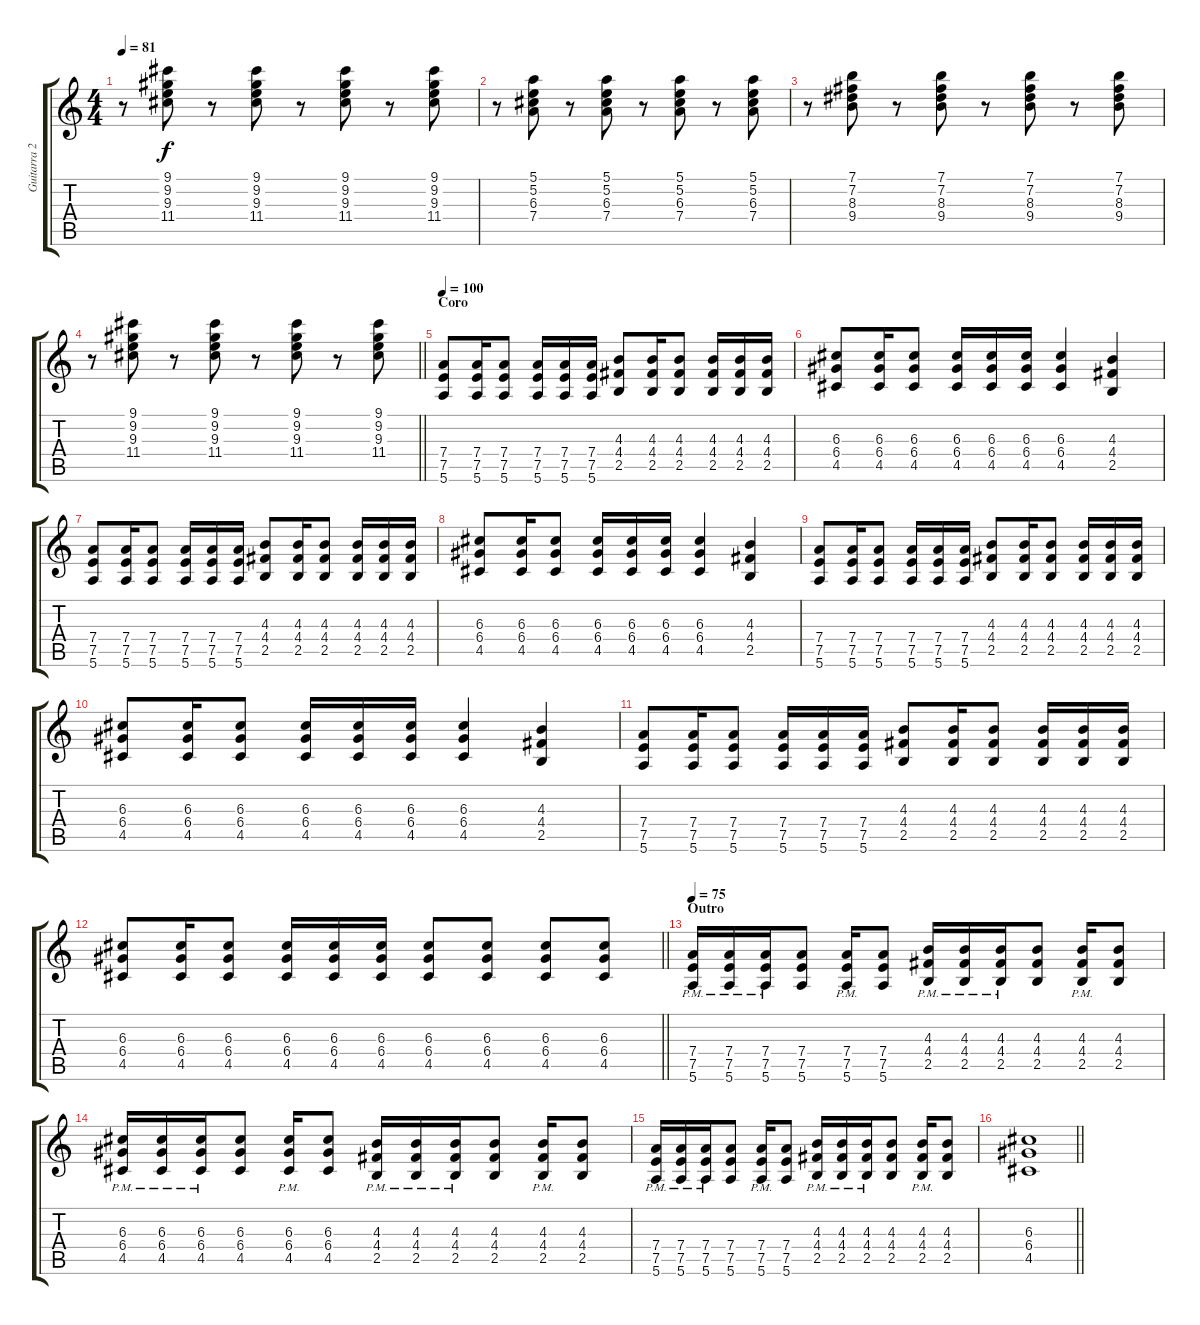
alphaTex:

\track ("Guitarra 2 (Alexis Korfiatis)" "Guitarra 2") {instrument distortionguitar}
\staff {score tabs}
\tuning (E4 B3 G3 D3 A2 E2) {hide}
\ts (4 4)
\tempo 81
\clef g2
\ks c
r.8{dy f} (9.1 9.2 9.3 11.4).8 r.8 (9.1 9.2 9.3 11.4).8 r.8 (9.1 9.2 9.3 11.4).8 r.8 (9.1 9.2 9.3 11.4).8 |
r.8 (5.1 5.2 6.3 7.4).8 r.8 (5.1 5.2 6.3 7.4).8 r.8 (5.1 5.2 6.3 7.4).8 r.8 (5.1 5.2 6.3 7.4).8 |
r.8 (7.1 7.2 8.3 9.4).8 r.8 (7.1 7.2 8.3 9.4).8 r.8 (7.1 7.2 8.3 9.4).8 r.8 (7.1 7.2 8.3 9.4).8 |
\barLineRight lightlight
r.8 (9.1 9.2 9.3 11.4).8 r.8 (9.1 9.2 9.3 11.4).8 r.8 (9.1 9.2 9.3 11.4).8 r.8 (9.1 9.2 9.3 11.4).8 |
\section ("" "Coro")
\tempo 100
(7.4 7.5 5.6).8{volume 12 instrument distortionguitar} (7.4 7.5 5.6).16 (7.4 7.5 5.6).8 (7.4 7.5 5.6).16 (7.4 7.5 5.6).16 (7.4 7.5 5.6).16 (4.3 4.4 2.5).8 (4.3 4.4 2.5).16 (4.3 4.4 2.5).8 (4.3 4.4 2.5).16 (4.3 4.4 2.5).16 (4.3 4.4 2.5).16 |
(6.3 6.4 4.5).8 (6.3 6.4 4.5).16 (6.3 6.4 4.5).8 (6.3 6.4 4.5).16 (6.3 6.4 4.5).16 (6.3 6.4 4.5).16 (6.3 6.4 4.5).4 (4.3 4.4 2.5).4 |
(7.4 7.5 5.6).8 (7.4 7.5 5.6).16 (7.4 7.5 5.6).8 (7.4 7.5 5.6).16 (7.4 7.5 5.6).16 (7.4 7.5 5.6).16 (4.3 4.4 2.5).8 (4.3 4.4 2.5).16 (4.3 4.4 2.5).8 (4.3 4.4 2.5).16 (4.3 4.4 2.5).16 (4.3 4.4 2.5).16 |
(6.3 6.4 4.5).8 (6.3 6.4 4.5).16 (6.3 6.4 4.5).8 (6.3 6.4 4.5).16 (6.3 6.4 4.5).16 (6.3 6.4 4.5).16 (6.3 6.4 4.5).4 (4.3 4.4 2.5).4 |
(7.4 7.5 5.6).8 (7.4 7.5 5.6).16 (7.4 7.5 5.6).8 (7.4 7.5 5.6).16 (7.4 7.5 5.6).16 (7.4 7.5 5.6).16 (4.3 4.4 2.5).8 (4.3 4.4 2.5).16 (4.3 4.4 2.5).8 (4.3 4.4 2.5).16 (4.3 4.4 2.5).16 (4.3 4.4 2.5).16 |
(6.3 6.4 4.5).8 (6.3 6.4 4.5).16 (6.3 6.4 4.5).8 (6.3 6.4 4.5).16 (6.3 6.4 4.5).16 (6.3 6.4 4.5).16 (6.3 6.4 4.5).4 (4.3 4.4 2.5).4 |
(7.4 7.5 5.6).8 (7.4 7.5 5.6).16 (7.4 7.5 5.6).8 (7.4 7.5 5.6).16 (7.4 7.5 5.6).16 (7.4 7.5 5.6).16 (4.3 4.4 2.5).8 (4.3 4.4 2.5).16 (4.3 4.4 2.5).8 (4.3 4.4 2.5).16 (4.3 4.4 2.5).16 (4.3 4.4 2.5).16 |
\barLineRight lightlight
(6.3 6.4 4.5).8 (6.3 6.4 4.5).16 (6.3 6.4 4.5).8 (6.3 6.4 4.5).16 (6.3 6.4 4.5).16 (6.3 6.4 4.5).16 (6.3 6.4 4.5).8 (6.3 6.4 4.5).8 (6.3 6.4 4.5).8 (6.3 6.4 4.5).8 |
\section ("" "Outro")
\tempo 75
(7.4{pm} 7.5{pm} 5.6{pm}).16 (7.4{pm} 7.5{pm} 5.6{pm}).16 (7.4{pm} 7.5{pm} 5.6{pm}).16 (7.4 7.5 5.6).8 (7.4{pm} 7.5{pm} 5.6{pm}).16 (7.4 7.5 5.6).8 (4.3{pm} 4.4{pm} 2.5{pm}).16 (4.3{pm} 4.4{pm} 2.5{pm}).16 (4.3{pm} 4.4{pm} 2.5{pm}).16 (4.3 4.4 2.5).8 (4.3{pm} 4.4{pm} 2.5{pm}).16 (4.3 4.4 2.5).8 |
(6.3{pm} 6.4{pm} 4.5{pm}).16 (6.3{pm} 6.4{pm} 4.5{pm}).16 (6.3{pm} 6.4{pm} 4.5{pm}).16 (6.3 6.4 4.5).8 (6.3{pm} 6.4{pm} 4.5{pm}).16 (6.3 6.4 4.5).8 (4.3{pm} 4.4{pm} 2.5{pm}).16 (4.3{pm} 4.4{pm} 2.5{pm}).16 (4.3{pm} 4.4{pm} 2.5{pm}).16 (4.3 4.4 2.5).8 (4.3{pm} 4.4{pm} 2.5{pm}).16 (4.3 4.4 2.5).8 |
(7.4{pm} 7.5{pm} 5.6{pm}).16 (7.4{pm} 7.5{pm} 5.6{pm}).16 (7.4{pm} 7.5{pm} 5.6{pm}).16 (7.4 7.5 5.6).8 (7.4{pm} 7.5{pm} 5.6{pm}).16 (7.4 7.5 5.6).8 (4.3{pm} 4.4{pm} 2.5{pm}).16 (4.3{pm} 4.4{pm} 2.5{pm}).16 (4.3{pm} 4.4{pm} 2.5{pm}).16 (4.3 4.4 2.5).8 (4.3{pm} 4.4{pm} 2.5{pm}).16 (4.3 4.4 2.5).8 |
\barLineRight lightlight
(6.3 6.4 4.5).1
